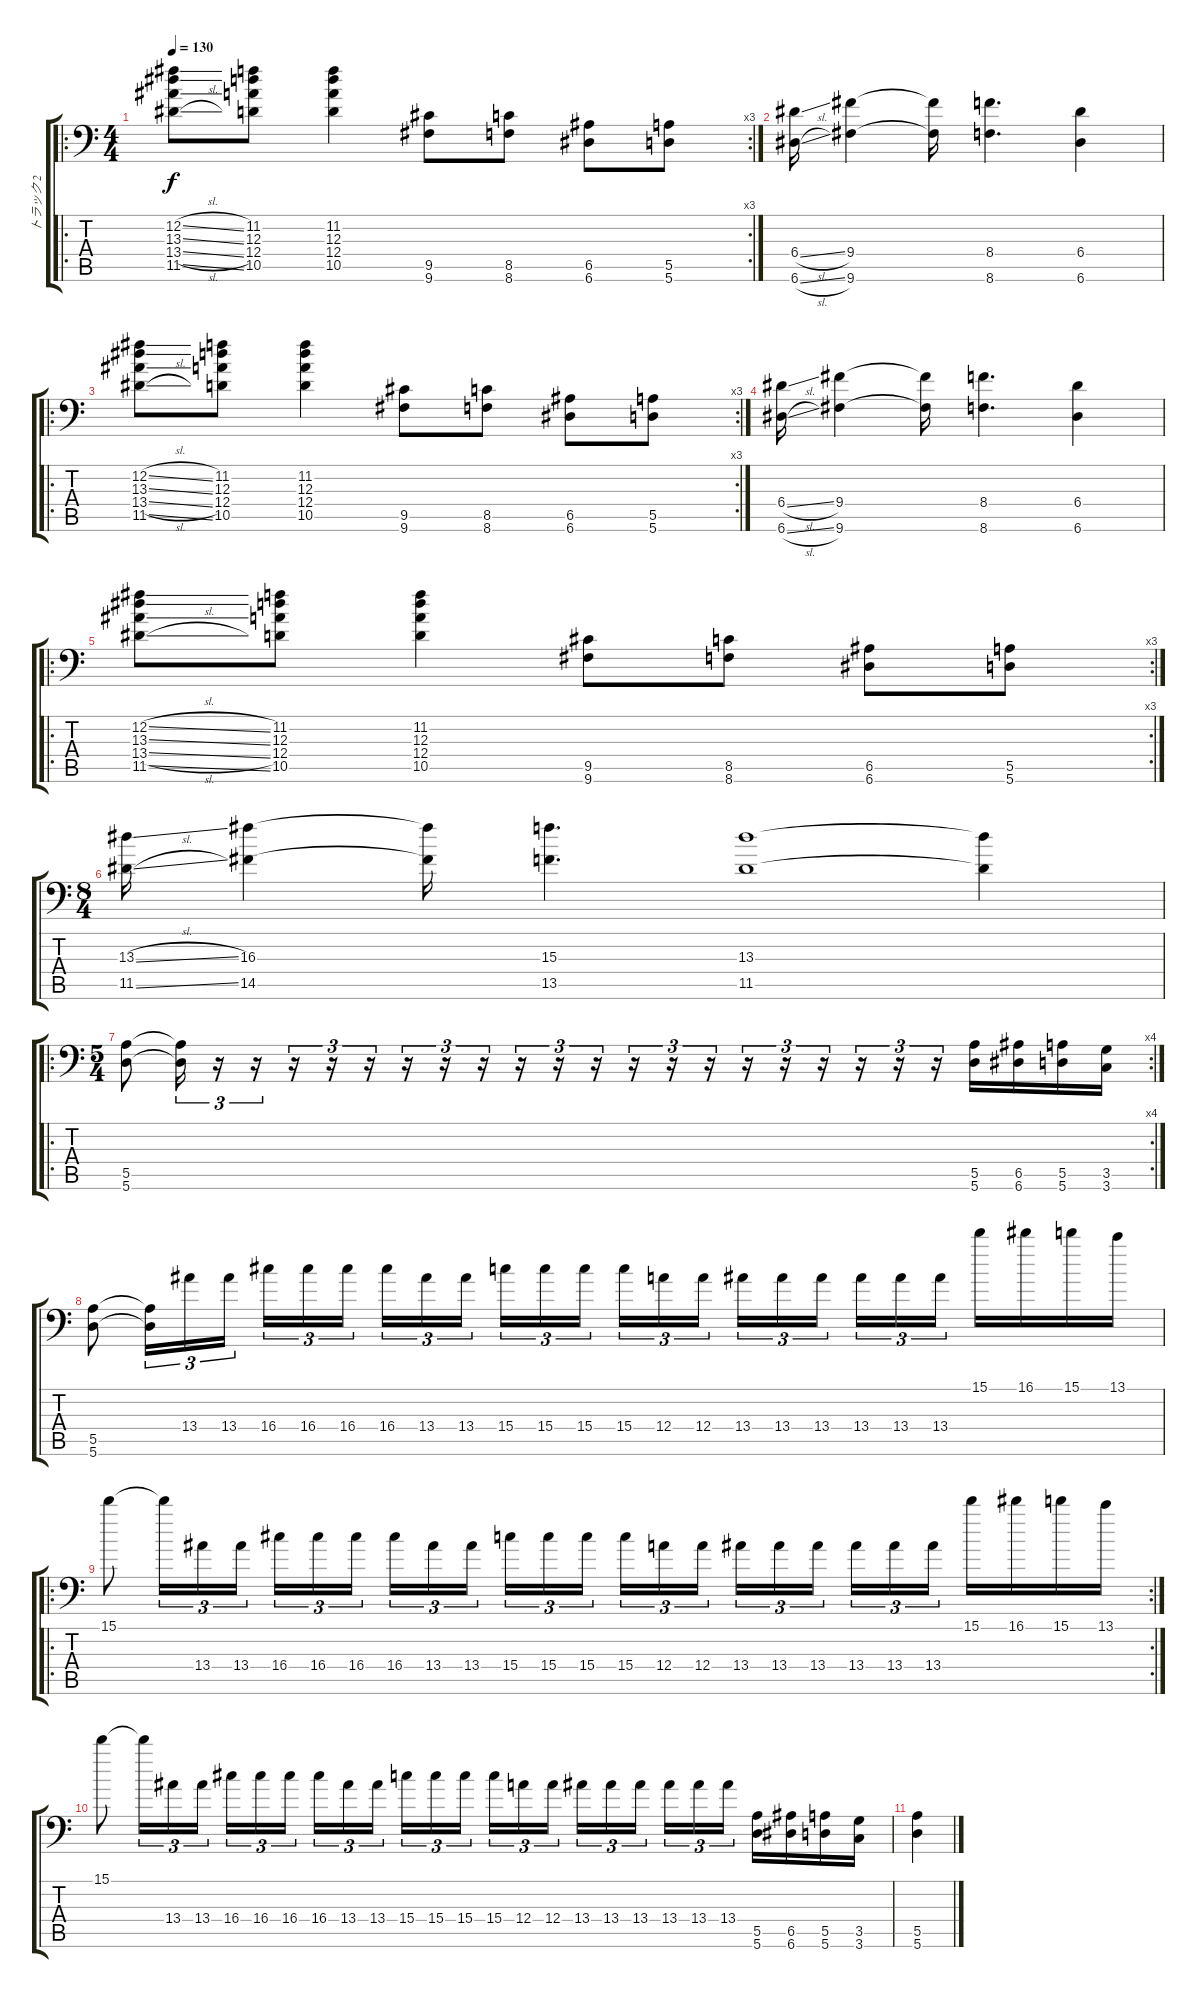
\track ("トラック 2" "トラック 2") {instrument distortionguitar}
\staff {score tabs}
\tuning (B3 Gb3 D3 A2 E2 A1) {hide}
\ro
\rc 3
\ts (4 4)
\tempo 130
\clef f4
\ks c
(12.2{sl} 13.3{sl} 13.4{sl} 11.5{sl}).8{dy f} (11.2 12.3 12.4 10.5).8 (11.2 12.3 12.4 10.5).4 (9.5 9.6).8 (8.5 8.6).8 (6.5 6.6).8 (5.5 5.6).8 |
(6.4{sl} 6.6{sl}).16 (9.4 9.6).4 (9.4{t} 9.6{t}).16 (8.4 8.6).4{d} (6.4 6.6).4 |
\ro
\rc 3
(12.2{sl} 13.3{sl} 13.4{sl} 11.5{sl}).8 (11.2 12.3 12.4 10.5).8 (11.2 12.3 12.4 10.5).4 (9.5 9.6).8 (8.5 8.6).8 (6.5 6.6).8 (5.5 5.6).8 |
(6.4{sl} 6.6{sl}).16 (9.4 9.6).4 (9.4{t} 9.6{t}).16 (8.4 8.6).4{d} (6.4 6.6).4 |
\ro
\rc 3
(12.2{sl} 13.3{sl} 13.4{sl} 11.5{sl}).8 (11.2 12.3 12.4 10.5).8 (11.2 12.3 12.4 10.5).4 (9.5 9.6).8 (8.5 8.6).8 (6.5 6.6).8 (5.5 5.6).8 |
\ts (8 4)
(13.3{sl} 11.5{sl}).16 (16.3 14.5).4 (16.3{t} 14.5{t}).16 (15.3 13.5).4{d} (13.3 11.5).1 (13.3{t} 11.5{t}).4 |
\ro
\rc 4
\ts (5 4)
(5.5 5.6).8 (5.5{t} 5.6{t}).16{tu (3 2)} r.16{tu (3 2)} r.16{tu (3 2)} r.16{tu (3 2)} r.16{tu (3 2)} r.16{tu (3 2)} r.16{tu (3 2)} r.16{tu (3 2)} r.16{tu (3 2)} r.16{tu (3 2)} r.16{tu (3 2)} r.16{tu (3 2)} r.16{tu (3 2)} r.16{tu (3 2)} r.16{tu (3 2)} r.16{tu (3 2)} r.16{tu (3 2)} r.16{tu (3 2)} r.16{tu (3 2)} r.16{tu (3 2)} r.16{tu (3 2)} (5.5 5.6).16 (6.5 6.6).16 (5.5 5.6).16 (3.5 3.6).16 |
(5.5 5.6).8 (5.5{t} 5.6{t}).16{tu (3 2)} 13.4.16{tu (3 2)} 13.4.16{tu (3 2)} 16.4.16{tu (3 2)} 16.4.16{tu (3 2)} 16.4.16{tu (3 2) beam splitsecondary} 16.4.16{tu (3 2)} 13.4.16{tu (3 2)} 13.4.16{tu (3 2)} 15.4.16{tu (3 2)} 15.4.16{tu (3 2)} 15.4.16{tu (3 2) beam splitsecondary} 15.4.16{tu (3 2)} 12.4.16{tu (3 2)} 12.4.16{tu (3 2)} 13.4.16{tu (3 2)} 13.4.16{tu (3 2)} 13.4.16{tu (3 2) beam splitsecondary} 13.4.16{tu (3 2)} 13.4.16{tu (3 2)} 13.4.16{tu (3 2)} 15.1.16 16.1.16 15.1.16 13.1.16 |
\ro
\rc 2
15.1.8 15.1{t}.16{tu (3 2)} 13.4.16{tu (3 2)} 13.4.16{tu (3 2)} 16.4.16{tu (3 2)} 16.4.16{tu (3 2)} 16.4.16{tu (3 2) beam splitsecondary} 16.4.16{tu (3 2)} 13.4.16{tu (3 2)} 13.4.16{tu (3 2)} 15.4.16{tu (3 2)} 15.4.16{tu (3 2)} 15.4.16{tu (3 2) beam splitsecondary} 15.4.16{tu (3 2)} 12.4.16{tu (3 2)} 12.4.16{tu (3 2)} 13.4.16{tu (3 2)} 13.4.16{tu (3 2)} 13.4.16{tu (3 2) beam splitsecondary} 13.4.16{tu (3 2)} 13.4.16{tu (3 2)} 13.4.16{tu (3 2)} 15.1.16 16.1.16 15.1.16 13.1.16 |
15.1.8 15.1{t}.16{tu (3 2)} 13.4.16{tu (3 2)} 13.4.16{tu (3 2)} 16.4.16{tu (3 2)} 16.4.16{tu (3 2)} 16.4.16{tu (3 2) beam splitsecondary} 16.4.16{tu (3 2)} 13.4.16{tu (3 2)} 13.4.16{tu (3 2)} 15.4.16{tu (3 2)} 15.4.16{tu (3 2)} 15.4.16{tu (3 2) beam splitsecondary} 15.4.16{tu (3 2)} 12.4.16{tu (3 2)} 12.4.16{tu (3 2)} 13.4.16{tu (3 2)} 13.4.16{tu (3 2)} 13.4.16{tu (3 2) beam splitsecondary} 13.4.16{tu (3 2)} 13.4.16{tu (3 2)} 13.4.16{tu (3 2)} (5.5 5.6).16 (6.5 6.6).16 (5.5 5.6).16 (3.5 3.6).16 |
(5.5 5.6).4
